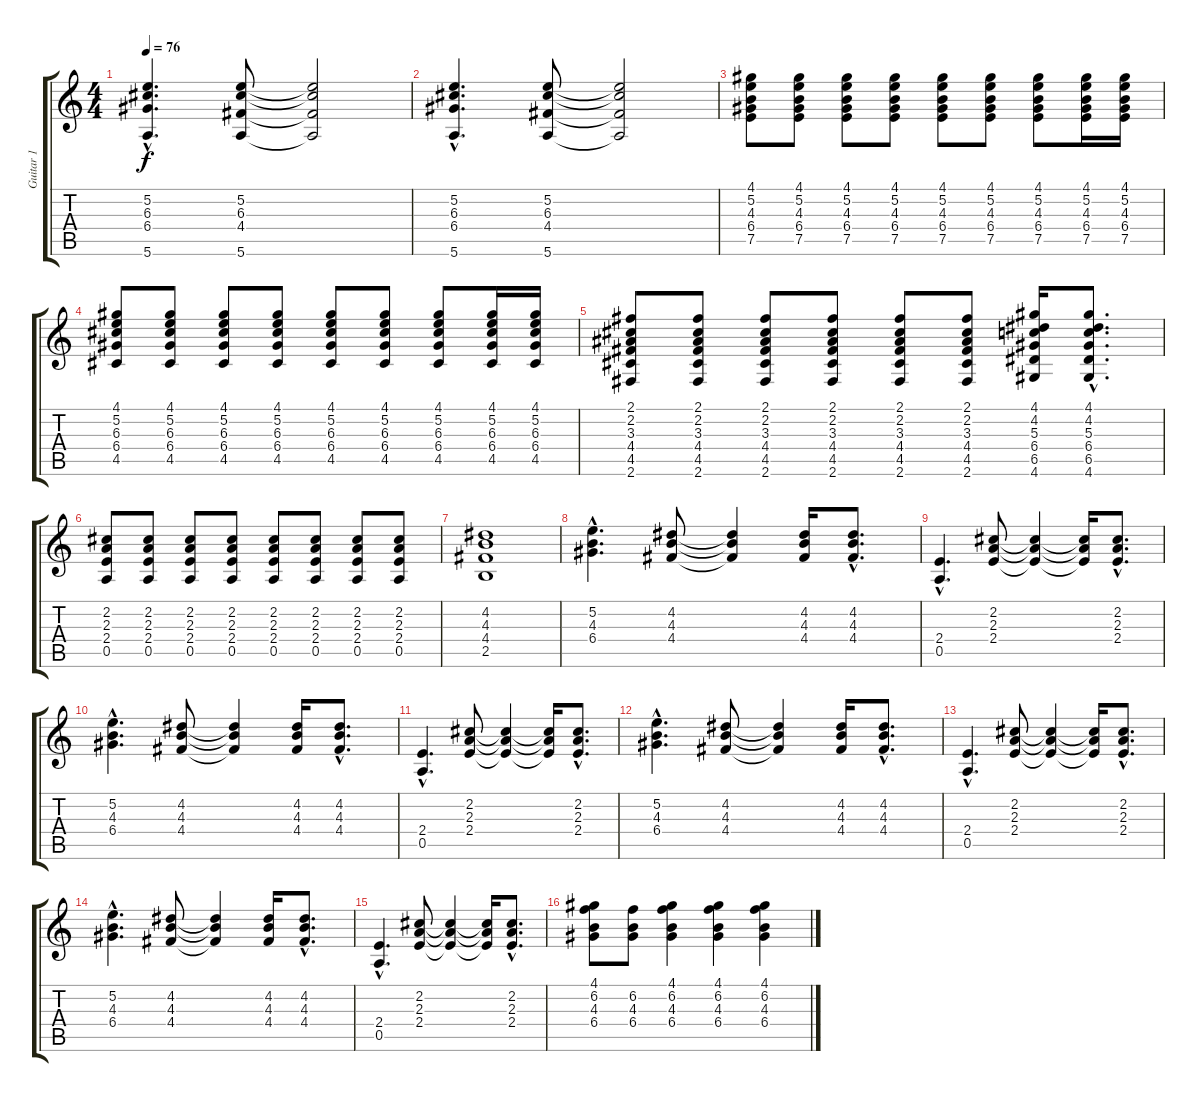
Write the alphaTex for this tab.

\track ("Guitar 1" "Guitar 1") {instrument overdrivenguitar}
\staff {score tabs}
\tuning (E4 B3 G3 D3 A2 E2) {hide}
\ts (4 4)
\tempo 76
\clef g2
\ks c
(5.2{hac} 6.3{hac} 6.4{hac} 5.6{hac}).4{d dy f} (5.2 6.3 4.4 5.6).8 (5.2{t} 6.3{t} 4.4{t} 5.6{t}).2 |
(5.2{hac} 6.3{hac} 6.4{hac} 5.6{hac}).4{d} (5.2 6.3 4.4 5.6).8 (5.2{t} 6.3{t} 4.4{t} 5.6{t}).2 |
(4.1 5.2 4.3 6.4 7.5).8 (4.1 5.2 4.3 6.4 7.5).8 (4.1 5.2 4.3 6.4 7.5).8 (4.1 5.2 4.3 6.4 7.5).8 (4.1 5.2 4.3 6.4 7.5).8 (4.1 5.2 4.3 6.4 7.5).8 (4.1 5.2 4.3 6.4 7.5).8 (4.1 5.2 4.3 6.4 7.5).16 (4.1 5.2 4.3 6.4 7.5).16 |
(4.1 5.2 6.3 6.4 4.5).8 (4.1 5.2 6.3 6.4 4.5).8 (4.1 5.2 6.3 6.4 4.5).8 (4.1 5.2 6.3 6.4 4.5).8 (4.1 5.2 6.3 6.4 4.5).8 (4.1 5.2 6.3 6.4 4.5).8 (4.1 5.2 6.3 6.4 4.5).8 (4.1 5.2 6.3 6.4 4.5).16 (4.1 5.2 6.3 6.4 4.5).16 |
(2.1 2.2 3.3 4.4 4.5 2.6).8 (2.1 2.2 3.3 4.4 4.5 2.6).8 (2.1 2.2 3.3 4.4 4.5 2.6).8 (2.1 2.2 3.3 4.4 4.5 2.6).8 (2.1 2.2 3.3 4.4 4.5 2.6).8 (2.1 2.2 3.3 4.4 4.5 2.6).8 (4.1 4.2 5.3 6.4 6.5 4.6).16 (4.1{hac} 4.2{hac} 5.3{hac} 6.4{hac} 6.5{hac} 4.6{hac}).8{d} |
(2.2 2.3 2.4 0.5).8 (2.2 2.3 2.4 0.5).8 (2.2 2.3 2.4 0.5).8 (2.2 2.3 2.4 0.5).8 (2.2 2.3 2.4 0.5).8 (2.2 2.3 2.4 0.5).8 (2.2 2.3 2.4 0.5).8 (2.2 2.3 2.4 0.5).8 |
(4.2 4.3 4.4 2.5).1 |
(5.2{hac} 4.3{hac} 6.4{hac}).4{d} (4.2 4.3 4.4).8 (4.2{t} 4.3{t} 4.4{t}).4 (4.2 4.3 4.4).16 (4.2{hac} 4.3{hac} 4.4{hac}).8{d} |
(2.4{hac} 0.5{hac}).4{d} (2.2 2.3 2.4).8 (2.2{t} 2.3{t} 2.4{t}).4 (2.2{t} 2.3{t} 2.4{t}).16 (2.2{hac} 2.3{hac} 2.4{hac}).8{d} |
(5.2{hac} 4.3{hac} 6.4{hac}).4{d} (4.2 4.3 4.4).8 (4.2{t} 4.3{t} 4.4{t}).4 (4.2 4.3 4.4).16 (4.2{hac} 4.3{hac} 4.4{hac}).8{d} |
(2.4{hac} 0.5{hac}).4{d} (2.2 2.3 2.4).8 (2.2{t} 2.3{t} 2.4{t}).4 (2.2{t} 2.3{t} 2.4{t}).16 (2.2{hac} 2.3{hac} 2.4{hac}).8{d} |
(5.2{hac} 4.3{hac} 6.4{hac}).4{d} (4.2 4.3 4.4).8 (4.2{t} 4.3{t} 4.4{t}).4 (4.2 4.3 4.4).16 (4.2{hac} 4.3{hac} 4.4{hac}).8{d} |
(2.4{hac} 0.5{hac}).4{d} (2.2 2.3 2.4).8 (2.2{t} 2.3{t} 2.4{t}).4 (2.2{t} 2.3{t} 2.4{t}).16 (2.2{hac} 2.3{hac} 2.4{hac}).8{d} |
(5.2{hac} 4.3{hac} 6.4{hac}).4{d} (4.2 4.3 4.4).8 (4.2{t} 4.3{t} 4.4{t}).4 (4.2 4.3 4.4).16 (4.2{hac} 4.3{hac} 4.4{hac}).8{d} |
(2.4{hac} 0.5{hac}).4{d} (2.2 2.3 2.4).8 (2.2{t} 2.3{t} 2.4{t}).4 (2.2{t} 2.3{t} 2.4{t}).16 (2.2{hac} 2.3{hac} 2.4{hac}).8{d} |
(4.1 6.2 4.3 6.4).8 (6.2 4.3 6.4).8 (4.1 6.2 4.3 6.4).4 (4.1 6.2 4.3 6.4).4 (4.1 6.2 4.3 6.4).4
